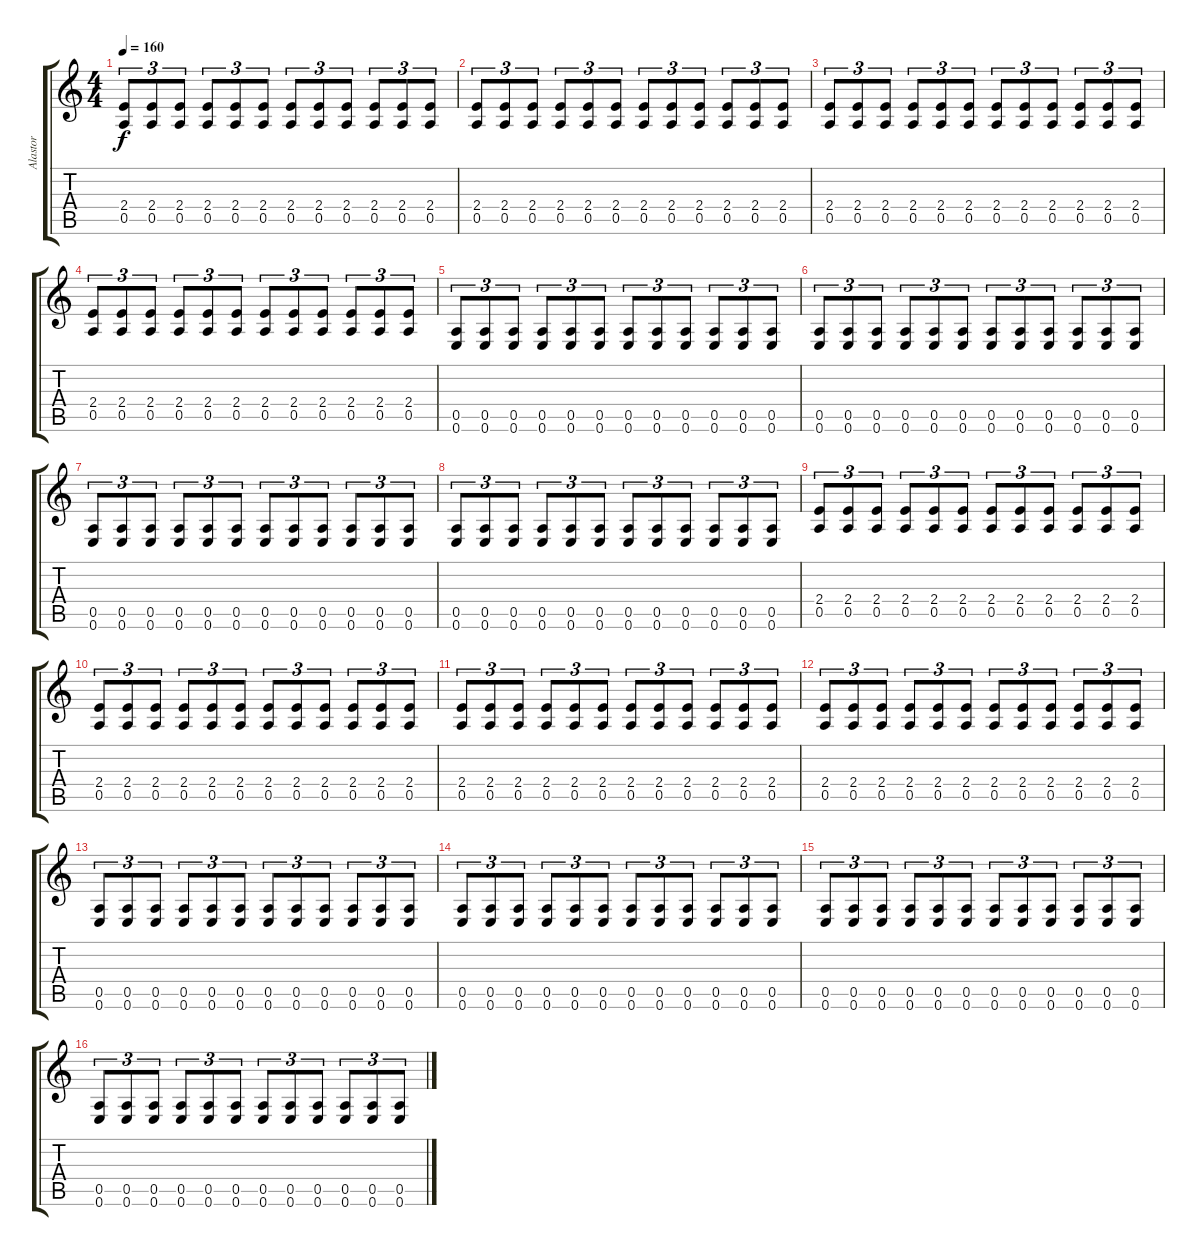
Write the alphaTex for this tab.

\track ("Alastor" "Alastor") {instrument distortionguitar}
\staff {score tabs}
\tuning (E4 B3 G3 D3 A2 E2) {hide}
\ts (4 4)
\tempo 160
\clef g2
\ks c
(2.4 0.5).8{tu (3 2) dy f} (2.4 0.5).8{tu (3 2)} (2.4 0.5).8{tu (3 2)} (2.4 0.5).8{tu (3 2)} (2.4 0.5).8{tu (3 2)} (2.4 0.5).8{tu (3 2)} (2.4 0.5).8{tu (3 2)} (2.4 0.5).8{tu (3 2)} (2.4 0.5).8{tu (3 2)} (2.4 0.5).8{tu (3 2)} (2.4 0.5).8{tu (3 2)} (2.4 0.5).8{tu (3 2)} |
(2.4 0.5).8{tu (3 2)} (2.4 0.5).8{tu (3 2)} (2.4 0.5).8{tu (3 2)} (2.4 0.5).8{tu (3 2)} (2.4 0.5).8{tu (3 2)} (2.4 0.5).8{tu (3 2)} (2.4 0.5).8{tu (3 2)} (2.4 0.5).8{tu (3 2)} (2.4 0.5).8{tu (3 2)} (2.4 0.5).8{tu (3 2)} (2.4 0.5).8{tu (3 2)} (2.4 0.5).8{tu (3 2)} |
(2.4 0.5).8{tu (3 2)} (2.4 0.5).8{tu (3 2)} (2.4 0.5).8{tu (3 2)} (2.4 0.5).8{tu (3 2)} (2.4 0.5).8{tu (3 2)} (2.4 0.5).8{tu (3 2)} (2.4 0.5).8{tu (3 2)} (2.4 0.5).8{tu (3 2)} (2.4 0.5).8{tu (3 2)} (2.4 0.5).8{tu (3 2)} (2.4 0.5).8{tu (3 2)} (2.4 0.5).8{tu (3 2)} |
(2.4 0.5).8{tu (3 2)} (2.4 0.5).8{tu (3 2)} (2.4 0.5).8{tu (3 2)} (2.4 0.5).8{tu (3 2)} (2.4 0.5).8{tu (3 2)} (2.4 0.5).8{tu (3 2)} (2.4 0.5).8{tu (3 2)} (2.4 0.5).8{tu (3 2)} (2.4 0.5).8{tu (3 2)} (2.4 0.5).8{tu (3 2)} (2.4 0.5).8{tu (3 2)} (2.4 0.5).8{tu (3 2)} |
(0.5 0.6).8{tu (3 2)} (0.5 0.6).8{tu (3 2)} (0.5 0.6).8{tu (3 2)} (0.5 0.6).8{tu (3 2)} (0.5 0.6).8{tu (3 2)} (0.5 0.6).8{tu (3 2)} (0.5 0.6).8{tu (3 2)} (0.5 0.6).8{tu (3 2)} (0.5 0.6).8{tu (3 2)} (0.5 0.6).8{tu (3 2)} (0.5 0.6).8{tu (3 2)} (0.5 0.6).8{tu (3 2)} |
(0.5 0.6).8{tu (3 2)} (0.5 0.6).8{tu (3 2)} (0.5 0.6).8{tu (3 2)} (0.5 0.6).8{tu (3 2)} (0.5 0.6).8{tu (3 2)} (0.5 0.6).8{tu (3 2)} (0.5 0.6).8{tu (3 2)} (0.5 0.6).8{tu (3 2)} (0.5 0.6).8{tu (3 2)} (0.5 0.6).8{tu (3 2)} (0.5 0.6).8{tu (3 2)} (0.5 0.6).8{tu (3 2)} |
(0.5 0.6).8{tu (3 2)} (0.5 0.6).8{tu (3 2)} (0.5 0.6).8{tu (3 2)} (0.5 0.6).8{tu (3 2)} (0.5 0.6).8{tu (3 2)} (0.5 0.6).8{tu (3 2)} (0.5 0.6).8{tu (3 2)} (0.5 0.6).8{tu (3 2)} (0.5 0.6).8{tu (3 2)} (0.5 0.6).8{tu (3 2)} (0.5 0.6).8{tu (3 2)} (0.5 0.6).8{tu (3 2)} |
(0.5 0.6).8{tu (3 2)} (0.5 0.6).8{tu (3 2)} (0.5 0.6).8{tu (3 2)} (0.5 0.6).8{tu (3 2)} (0.5 0.6).8{tu (3 2)} (0.5 0.6).8{tu (3 2)} (0.5 0.6).8{tu (3 2)} (0.5 0.6).8{tu (3 2)} (0.5 0.6).8{tu (3 2)} (0.5 0.6).8{tu (3 2)} (0.5 0.6).8{tu (3 2)} (0.5 0.6).8{tu (3 2)} |
(2.4 0.5).8{tu (3 2)} (2.4 0.5).8{tu (3 2)} (2.4 0.5).8{tu (3 2)} (2.4 0.5).8{tu (3 2)} (2.4 0.5).8{tu (3 2)} (2.4 0.5).8{tu (3 2)} (2.4 0.5).8{tu (3 2)} (2.4 0.5).8{tu (3 2)} (2.4 0.5).8{tu (3 2)} (2.4 0.5).8{tu (3 2)} (2.4 0.5).8{tu (3 2)} (2.4 0.5).8{tu (3 2)} |
(2.4 0.5).8{tu (3 2)} (2.4 0.5).8{tu (3 2)} (2.4 0.5).8{tu (3 2)} (2.4 0.5).8{tu (3 2)} (2.4 0.5).8{tu (3 2)} (2.4 0.5).8{tu (3 2)} (2.4 0.5).8{tu (3 2)} (2.4 0.5).8{tu (3 2)} (2.4 0.5).8{tu (3 2)} (2.4 0.5).8{tu (3 2)} (2.4 0.5).8{tu (3 2)} (2.4 0.5).8{tu (3 2)} |
(2.4 0.5).8{tu (3 2)} (2.4 0.5).8{tu (3 2)} (2.4 0.5).8{tu (3 2)} (2.4 0.5).8{tu (3 2)} (2.4 0.5).8{tu (3 2)} (2.4 0.5).8{tu (3 2)} (2.4 0.5).8{tu (3 2)} (2.4 0.5).8{tu (3 2)} (2.4 0.5).8{tu (3 2)} (2.4 0.5).8{tu (3 2)} (2.4 0.5).8{tu (3 2)} (2.4 0.5).8{tu (3 2)} |
(2.4 0.5).8{tu (3 2)} (2.4 0.5).8{tu (3 2)} (2.4 0.5).8{tu (3 2)} (2.4 0.5).8{tu (3 2)} (2.4 0.5).8{tu (3 2)} (2.4 0.5).8{tu (3 2)} (2.4 0.5).8{tu (3 2)} (2.4 0.5).8{tu (3 2)} (2.4 0.5).8{tu (3 2)} (2.4 0.5).8{tu (3 2)} (2.4 0.5).8{tu (3 2)} (2.4 0.5).8{tu (3 2)} |
(0.5 0.6).8{tu (3 2)} (0.5 0.6).8{tu (3 2)} (0.5 0.6).8{tu (3 2)} (0.5 0.6).8{tu (3 2)} (0.5 0.6).8{tu (3 2)} (0.5 0.6).8{tu (3 2)} (0.5 0.6).8{tu (3 2)} (0.5 0.6).8{tu (3 2)} (0.5 0.6).8{tu (3 2)} (0.5 0.6).8{tu (3 2)} (0.5 0.6).8{tu (3 2)} (0.5 0.6).8{tu (3 2)} |
(0.5 0.6).8{tu (3 2)} (0.5 0.6).8{tu (3 2)} (0.5 0.6).8{tu (3 2)} (0.5 0.6).8{tu (3 2)} (0.5 0.6).8{tu (3 2)} (0.5 0.6).8{tu (3 2)} (0.5 0.6).8{tu (3 2)} (0.5 0.6).8{tu (3 2)} (0.5 0.6).8{tu (3 2)} (0.5 0.6).8{tu (3 2)} (0.5 0.6).8{tu (3 2)} (0.5 0.6).8{tu (3 2)} |
(0.5 0.6).8{tu (3 2)} (0.5 0.6).8{tu (3 2)} (0.5 0.6).8{tu (3 2)} (0.5 0.6).8{tu (3 2)} (0.5 0.6).8{tu (3 2)} (0.5 0.6).8{tu (3 2)} (0.5 0.6).8{tu (3 2)} (0.5 0.6).8{tu (3 2)} (0.5 0.6).8{tu (3 2)} (0.5 0.6).8{tu (3 2)} (0.5 0.6).8{tu (3 2)} (0.5 0.6).8{tu (3 2)} |
(0.5 0.6).8{tu (3 2)} (0.5 0.6).8{tu (3 2)} (0.5 0.6).8{tu (3 2)} (0.5 0.6).8{tu (3 2)} (0.5 0.6).8{tu (3 2)} (0.5 0.6).8{tu (3 2)} (0.5 0.6).8{tu (3 2)} (0.5 0.6).8{tu (3 2)} (0.5 0.6).8{tu (3 2)} (0.5 0.6).8{tu (3 2)} (0.5 0.6).8{tu (3 2)} (0.5 0.6).8{tu (3 2)}
